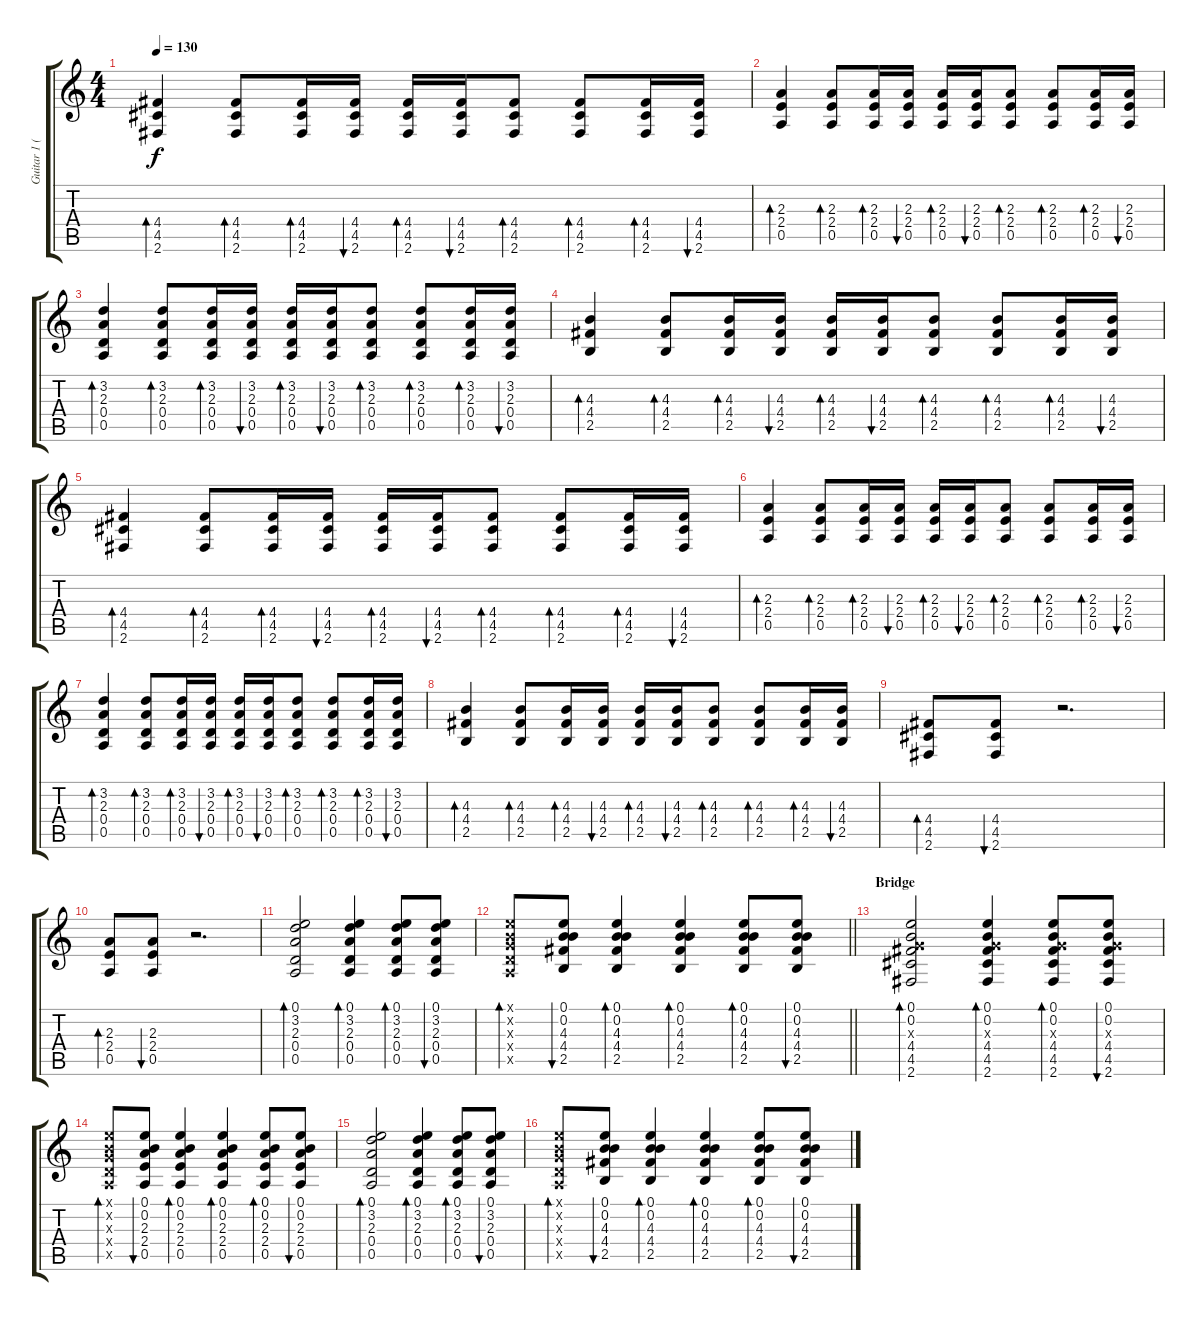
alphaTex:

\track ("Guitar 1 (stereo)" "Guitar 1 (") {instrument acousticguitarnylon}
\staff {score tabs}
\tuning (E4 B3 G3 D3 A2 E2) {hide}
\ts (4 4)
\tempo 130
\clef g2
\ks c
(4.4 4.5 2.6).4{bd 30 dy f} (4.4 4.5 2.6).8{bd 30} (4.4 4.5 2.6).16{bd 30} (4.4 4.5 2.6).16{bu 30} (4.4 4.5 2.6).16{bd 30} (4.4 4.5 2.6).16{bu 30} (4.4 4.5 2.6).8{bd 30} (4.4 4.5 2.6).8{bd 30} (4.4 4.5 2.6).16{bd 30} (4.4 4.5 2.6).16{bu 30} |
(2.3 2.4 0.5).4{bd 30} (2.3 2.4 0.5).8{bd 30} (2.3 2.4 0.5).16{bd 30} (2.3 2.4 0.5).16{bu 30} (2.3 2.4 0.5).16{bd 30} (2.3 2.4 0.5).16{bu 30} (2.3 2.4 0.5).8{bd 30} (2.3 2.4 0.5).8{bd 30} (2.3 2.4 0.5).16{bd 30} (2.3 2.4 0.5).16{bu 30} |
(3.2 2.3 0.4 0.5).4{bd 30} (3.2 2.3 0.4 0.5).8{bd 30} (3.2 2.3 0.4 0.5).16{bd 30} (3.2 2.3 0.4 0.5).16{bu 30} (3.2 2.3 0.4 0.5).16{bd 30} (3.2 2.3 0.4 0.5).16{bu 30} (3.2 2.3 0.4 0.5).8{bd 30} (3.2 2.3 0.4 0.5).8{bd 30} (3.2 2.3 0.4 0.5).16{bd 30} (3.2 2.3 0.4 0.5).16{bu 30} |
(4.3 4.4 2.5).4{bd 30} (4.3 4.4 2.5).8{bd 30} (4.3 4.4 2.5).16{bd 30} (4.3 4.4 2.5).16{bu 30} (4.3 4.4 2.5).16{bd 30} (4.3 4.4 2.5).16{bu 30} (4.3 4.4 2.5).8{bd 30} (4.3 4.4 2.5).8{bd 30} (4.3 4.4 2.5).16{bd 30} (4.3 4.4 2.5).16{bu 30} |
(4.4 4.5 2.6).4{bd 30} (4.4 4.5 2.6).8{bd 30} (4.4 4.5 2.6).16{bd 30} (4.4 4.5 2.6).16{bu 30} (4.4 4.5 2.6).16{bd 30} (4.4 4.5 2.6).16{bu 30} (4.4 4.5 2.6).8{bd 30} (4.4 4.5 2.6).8{bd 30} (4.4 4.5 2.6).16{bd 30} (4.4 4.5 2.6).16{bu 30} |
(2.3 2.4 0.5).4{bd 30} (2.3 2.4 0.5).8{bd 30} (2.3 2.4 0.5).16{bd 30} (2.3 2.4 0.5).16{bu 30} (2.3 2.4 0.5).16{bd 30} (2.3 2.4 0.5).16{bu 30} (2.3 2.4 0.5).8{bd 30} (2.3 2.4 0.5).8{bd 30} (2.3 2.4 0.5).16{bd 30} (2.3 2.4 0.5).16{bu 30} |
(3.2 2.3 0.4 0.5).4{bd 30} (3.2 2.3 0.4 0.5).8{bd 30} (3.2 2.3 0.4 0.5).16{bd 30} (3.2 2.3 0.4 0.5).16{bu 30} (3.2 2.3 0.4 0.5).16{bd 30} (3.2 2.3 0.4 0.5).16{bu 30} (3.2 2.3 0.4 0.5).8{bd 30} (3.2 2.3 0.4 0.5).8{bd 30} (3.2 2.3 0.4 0.5).16{bd 30} (3.2 2.3 0.4 0.5).16{bu 30} |
(4.3 4.4 2.5).4{bd 30} (4.3 4.4 2.5).8{bd 30} (4.3 4.4 2.5).16{bd 30} (4.3 4.4 2.5).16{bu 30} (4.3 4.4 2.5).16{bd 30} (4.3 4.4 2.5).16{bu 30} (4.3 4.4 2.5).8{bd 30} (4.3 4.4 2.5).8{bd 30} (4.3 4.4 2.5).16{bd 30} (4.3 4.4 2.5).16{bu 30} |
(4.4 4.5 2.6).8{bd 30} (4.4 4.5 2.6).8{bu 30} r.2{d} |
(2.3 2.4 0.5).8{bd 30} (2.3 2.4 0.5).8{bu 30} r.2{d} |
(0.1 3.2 2.3 0.4 0.5).2{bd 30} (0.1 3.2 2.3 0.4 0.5).4{bd 30} (0.1 3.2 2.3 0.4 0.5).8{bd 30} (0.1 3.2 2.3 0.4 0.5).8{bu 30} |
\barLineRight lightlight
(0.1{x} 0.2{x} 0.3{x} 0.4{x} 0.5{x}).8{bd 30} (0.1 0.2 4.3 4.4 2.5).8{bu 30} (0.1 0.2 4.3 4.4 2.5).4{bd 30} (0.1 0.2 4.3 4.4 2.5).4{bd 30} (0.1 0.2 4.3 4.4 2.5).8{bd 30} (0.1 0.2 4.3 4.4 2.5).8{bu 30} |
\section ("" "Bridge")
(0.1 0.2 0.3{x} 4.4 4.5 2.6).2{bd 30} (0.1 0.2 0.3{x} 4.4 4.5 2.6).4{bd 30} (0.1 0.2 0.3{x} 4.4 4.5 2.6).8{bd 30} (0.1 0.2 0.3{x} 4.4 4.5 2.6).8{bu 30} |
(0.1{x} 0.2{x} 0.3{x} 0.4{x} 0.5{x}).8{bd 30} (0.1 0.2 2.3 2.4 0.5).8{bu 30} (0.1 0.2 2.3 2.4 0.5).4{bd 30} (0.1 0.2 2.3 2.4 0.5).4{bd 30} (0.1 0.2 2.3 2.4 0.5).8{bd 30} (0.1 0.2 2.3 2.4 0.5).8{bu 30} |
(0.1 3.2 2.3 0.4 0.5).2{bd 30} (0.1 3.2 2.3 0.4 0.5).4{bd 30} (0.1 3.2 2.3 0.4 0.5).8{bd 30} (0.1 3.2 2.3 0.4 0.5).8{bu 30} |
(0.1{x} 0.2{x} 0.3{x} 0.4{x} 0.5{x}).8{bd 30} (0.1 0.2 4.3 4.4 2.5).8{bu 30} (0.1 0.2 4.3 4.4 2.5).4{bd 30} (0.1 0.2 4.3 4.4 2.5).4{bd 30} (0.1 0.2 4.3 4.4 2.5).8{bd 30} (0.1 0.2 4.3 4.4 2.5).8{bu 30}
